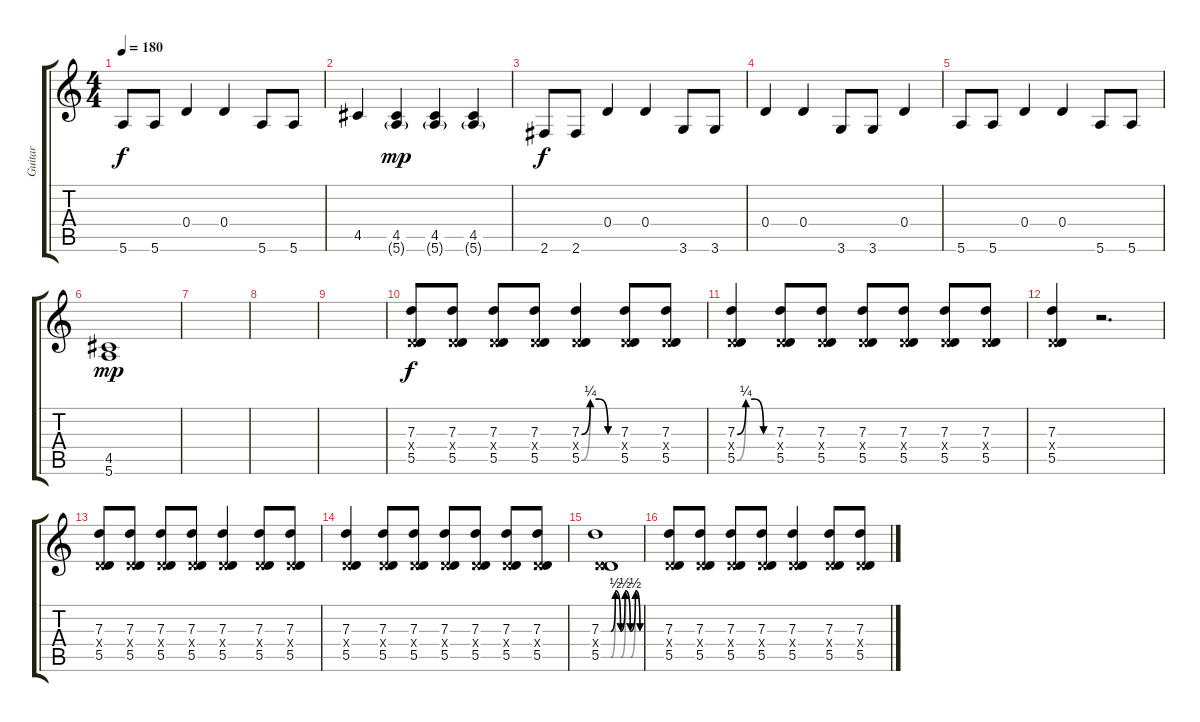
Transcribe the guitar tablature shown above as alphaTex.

\track ("Guitar" "Guitar") {instrument distortionguitar}
\staff {score tabs}
\tuning (E4 B3 G3 D3 A2 E2) {hide}
\ts (4 4)
\tempo 180
\clef g2
\ks c
5.6.8{dy f} 5.6.8 0.4.4 0.4.4 5.6.8 5.6.8 |
4.5.4 (4.5 5.6{g}).4{dy mp} (4.5 5.6{g}).4 (4.5 5.6{g}).4 |
2.6.8{dy f} 2.6.8 0.4.4 0.4.4 3.6.8 3.6.8 |
0.4.4 0.4.4 3.6.8 3.6.8 0.4.4 |
5.6.8 5.6.8 0.4.4 0.4.4 5.6.8 5.6.8 |
(4.5 5.6).1{dy mp} |
|
|
|
(7.3 0.4{x} 5.5).8{dy f} (7.3 0.4{x} 5.5).8 (7.3 0.4{x} 5.5).8 (7.3 0.4{x} 5.5).8 (7.3{be (custom 0 0 15 1 30 1 45 0 60 0)} 0.4{x} 5.5{be (custom 0 0 15 1 30 1 45 0 60 0)}).4 (7.3 0.4{x} 5.5).8 (7.3 0.4{x} 5.5).8 |
(7.3{be (custom 0 0 15 1 30 1 45 0 60 0)} 0.4{x} 5.5{be (custom 0 0 15 1 30 1 45 0 60 0)}).4 (7.3 0.4{x} 5.5).8 (7.3 0.4{x} 5.5).8 (7.3 0.4{x} 5.5).8 (7.3 0.4{x} 5.5).8 (7.3 0.4{x} 5.5).8 (7.3 0.4{x} 5.5).8 |
(7.3 0.4{x} 5.5).4 r.2{d} |
(7.3 0.4{x} 5.5).8 (7.3 0.4{x} 5.5).8 (7.3 0.4{x} 5.5).8 (7.3 0.4{x} 5.5).8 (7.3 0.4{x} 5.5).4 (7.3 0.4{x} 5.5).8 (7.3 0.4{x} 5.5).8 |
(7.3 0.4{x} 5.5).4 (7.3 0.4{x} 5.5).8 (7.3 0.4{x} 5.5).8 (7.3 0.4{x} 5.5).8 (7.3 0.4{x} 5.5).8 (7.3 0.4{x} 5.5).8 (7.3 0.4{x} 5.5).8 |
(7.3{be (custom 0 0 15 0 22 2 30 0 37 2 45 0 53 2 60 0)} 0.4{x} 5.5{be (custom 0 0 15 0 22 2 30 0 38 2 45 0 53 2 60 0)}).1 |
(7.3 0.4{x} 5.5).8 (7.3 0.4{x} 5.5).8 (7.3 0.4{x} 5.5).8 (7.3 0.4{x} 5.5).8 (7.3 0.4{x} 5.5).4 (7.3 0.4{x} 5.5).8 (7.3 0.4{x} 5.5).8
